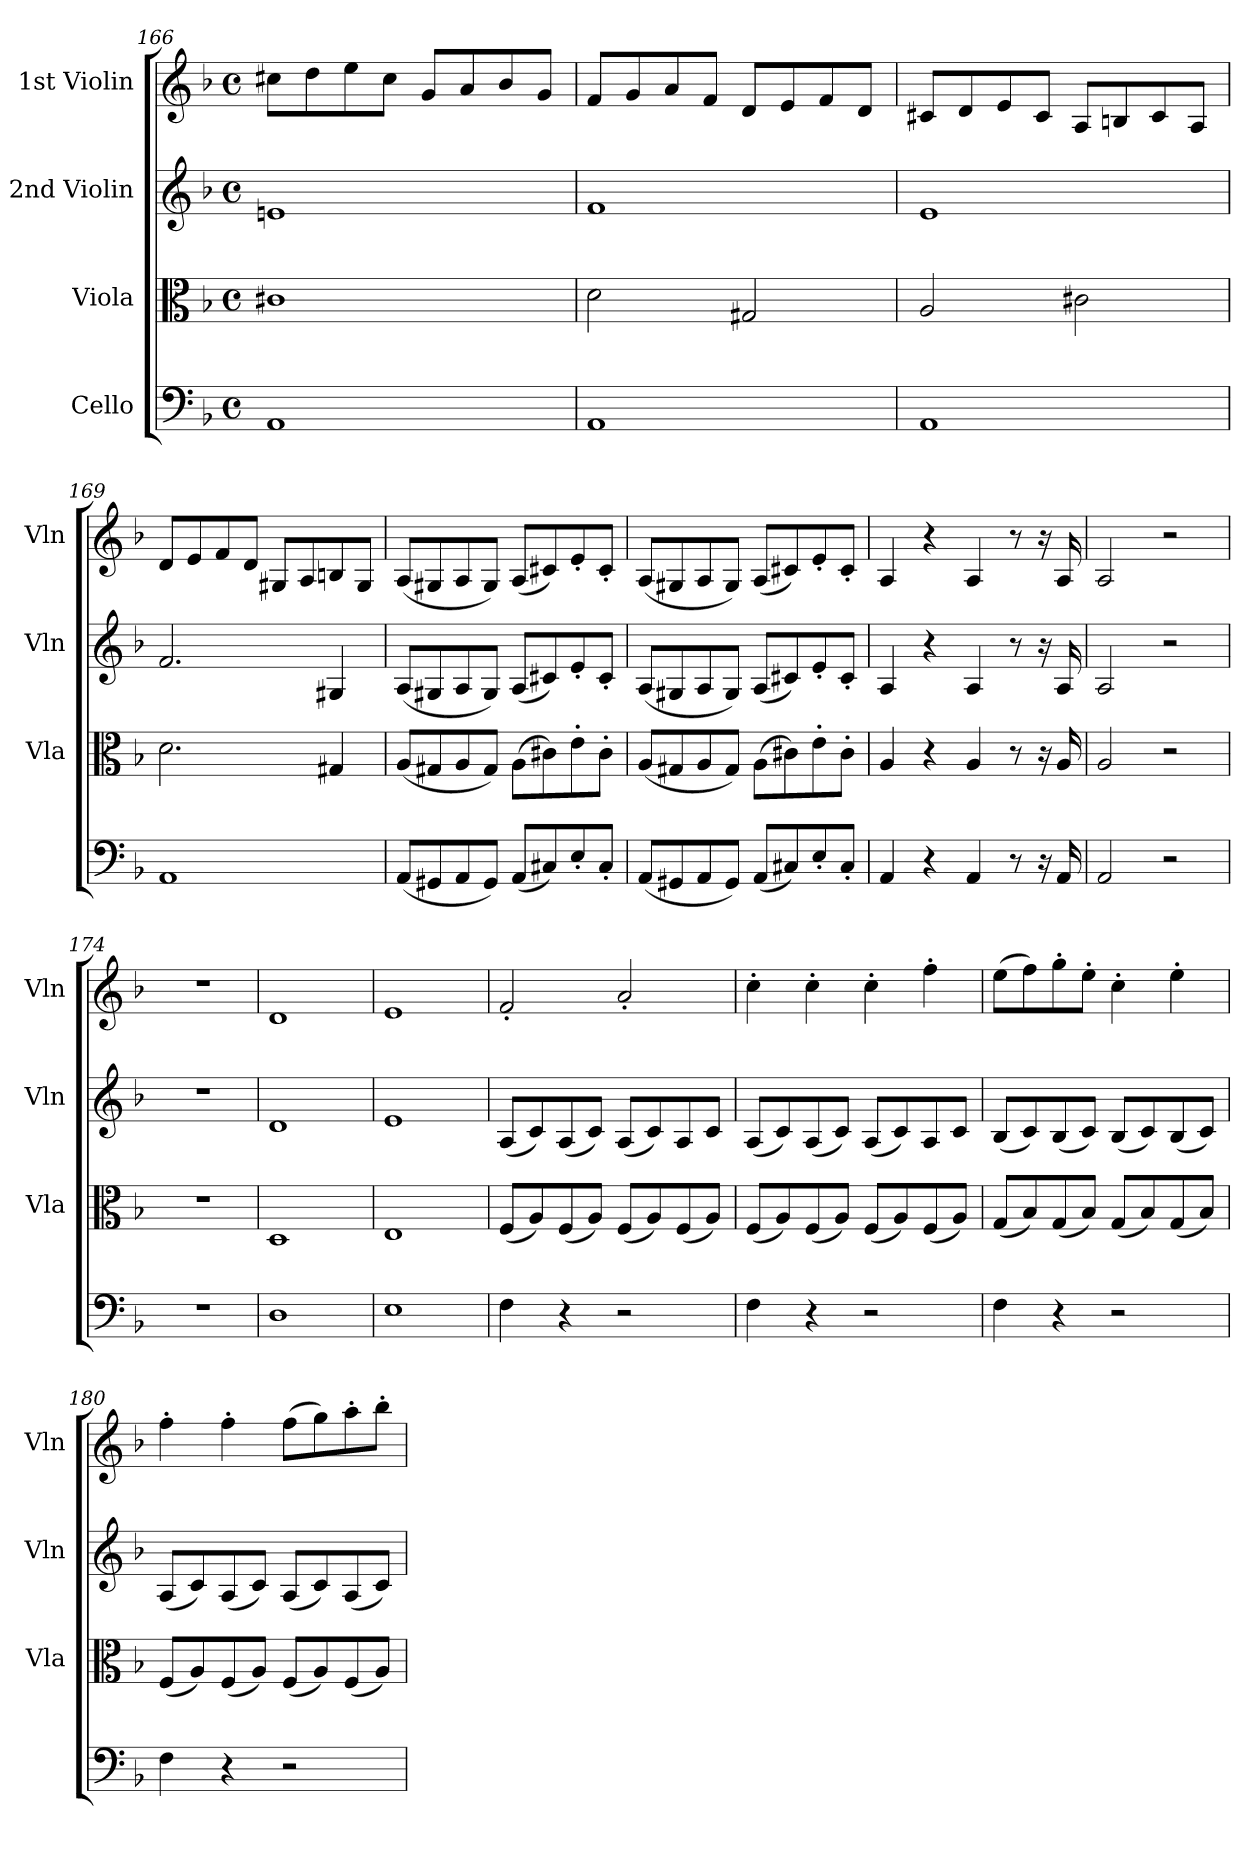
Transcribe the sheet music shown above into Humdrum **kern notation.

**kern	**kern	**kern	**kern
*part4	*part3	*part2	*part1
*staff4	*staff3	*staff2	*staff1
*I"Cello	*I"Viola	*I"2nd Violin	*I"1st Violin
*	*I'Vla	*I'Vln	*I'Vln
*clefF4	*clefC3	*clefG2	*clefG2
*k[b-]	*k[b-]	*k[b-]	*k[b-]
*F:	*F:	*F:	*F:
*M4/4	*M4/4	*M4/4	*M4/4
*met(c)	*met(c)	*met(c)	*met(c)
=166	=166	=166	=166
1AA	1c#X	1en	8cc#XL
.	.	.	8dd
.	.	.	8ee
.	.	.	8cc#J
.	.	.	8gL
.	.	.	8a
.	.	.	8b-
.	.	.	8gJ
=167	=167	=167	=167
1AA	2d	1f	8fL
.	.	.	8g
.	.	.	8a
.	.	.	8fJ
.	2G#X	.	8dL
.	.	.	8e
.	.	.	8f
.	.	.	8dJ
=168	=168	=168	=168
1AA	2A	1e	8c#XL
.	.	.	8d
.	.	.	8e
.	.	.	8c#J
.	2c#X	.	8AL
.	.	.	8Bn
.	.	.	8c#
.	.	.	8AJ
=169	=169	=169	=169
1AA	2.d	2.f	8dL
.	.	.	8e
.	.	.	8f
.	.	.	8dJ
.	.	.	8G#XL
.	.	.	8A
.	4G#X	4G#X	8Bn
.	.	.	8G#J
=170	=170	=170	=170
(8AAL	(8AL	(8AL	(8AL
8GG#X	8G#X	8G#X	8G#X
8AA	8A	8A	8A
8GG#J)	8G#J)	8G#J)	8G#J)
(8AAL	(8AL	(8AL	(8AL
8C#X)	8c#X)	8c#X)	8c#X)
8E'	8e'	8e'	8e'
8C#'J	8c#'J	8c#'J	8c#'J
=171	=171	=171	=171
(8AAL	(8AL	(8AL	(8AL
8GG#X	8G#X	8G#X	8G#X
8AA	8A	8A	8A
8GG#J)	8G#J)	8G#J)	8G#J)
(8AAL	(8AL	(8AL	(8AL
8C#X)	8c#X)	8c#X)	8c#X)
8E'	8e'	8e'	8e'
8C#'J	8c#'J	8c#'J	8c#'J
=172	=172	=172	=172
4AA	4A	4A	4A
4r	4r	4r	4r
4AA	4A	4A	4A
8r	8r	8r	8r
16r	16r	16r	16r
16AA	16A	16A	16A
=173	=173	=173	=173
2AA	2A	2A	2A
2r	2r	2r	2r
=174	=174	=174	=174
1r	1r	1r	1r
=175	=175	=175	=175
1D	1D	1d	1d
=176	=176	=176	=176
1E	1E	1e	1e
=177	=177	=177	=177
4F	(8FL	(8AL	2f'
.	8A)	8c)	.
4r	(8F	(8A	.
.	8AJ)	8cJ)	.
2r	(8FL	(8AL	2a'
.	8A)	8c)	.
.	(8F	8A	.
.	8AJ)	8cJ	.
=178	=178	=178	=178
4F	(8FL	(8AL	4cc'
.	8A)	8c)	.
4r	(8F	(8A	4cc'
.	8AJ)	8cJ)	.
2r	(8FL	(8AL	4cc'
.	8A)	8c)	.
.	(8F	8A	4ff'
.	8AJ)	8cJ	.
=179	=179	=179	=179
4F	(8GL	(8B-L	(8eeL
.	8B-)	8c)	8ff)
4r	(8G	(8B-	8gg'
.	8B-J)	8cJ)	8ee'J
2r	(8GL	(8B-L	4cc'
.	8B-)	8c)	.
.	(8G	(8B-	4ee'
.	8B-J)	8cJ)	.
=180	=180	=180	=180
4F	(8FL	(8AL	4ff'
.	8A)	8c)	.
4r	(8F	(8A	4ff'
.	8AJ)	8cJ)	.
2r	(8FL	(8AL	(8ffL
.	8A)	8c)	8gg)
.	(8F	(8A	8aa'
.	8AJ)	8cJ)	8bb-'J
=	=	=	=
*-	*-	*-	*-
